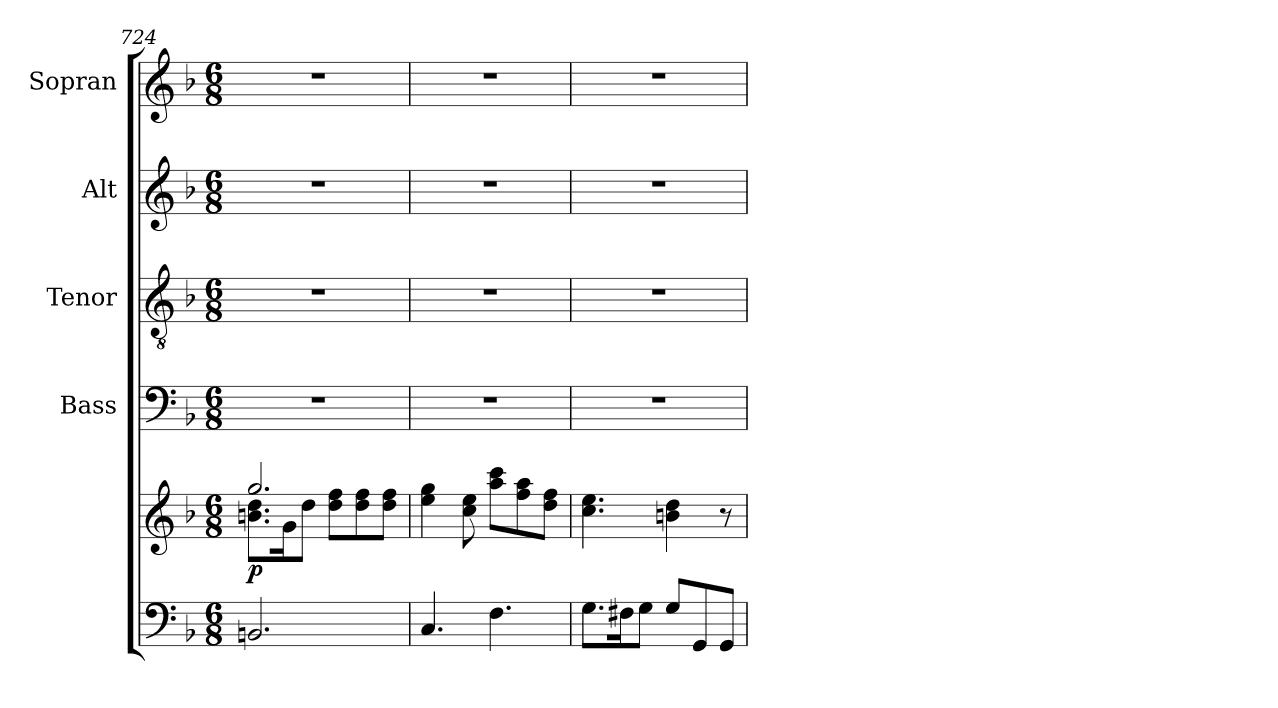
**kern	**kern	**dynam	**kern	**kern	**kern	**kern
*part5	*part5	*part5	*part4	*part3	*part2	*part1
*staff6	*staff5	*staff5/6	*staff4	*staff3	*staff2	*staff1
*	*	*	*I"Bass	*I"Tenor	*I"Alt	*I"Sopran
*	*	*	*I'B.	*I'T.	*I'A.	*I'S.
*clefF4	*clefG2	*	*clefF4	*clefGv2	*clefG2	*clefG2
*k[b-]	*k[b-]	*	*k[b-]	*k[b-]	*k[b-]	*k[b-]
*F:	*F:	*	*F:	*F:	*F:	*F:
*M6/8	*M6/8	*	*M6/8	*M6/8	*M6/8	*M6/8
=724	=724	=724	=724	=724	=724	=724
*	*^	*	*	*	*	*
!	!	!	!LO:DY:b	!	!	!	!
2.BBn/	2.gg/	8.bn\ 8.dd\L	p	2.r	2.r	2.r	2.r
.	.	16g\k	.	.	.	.	.
.	.	8dd\J	.	.	.	.	.
.	.	8dd\ 8ff\L	.	.	.	.	.
.	.	8dd\ 8ff\	.	.	.	.	.
.	.	8dd\ 8ff\J	.	.	.	.	.
*	*v	*v	*	*	*	*	*
=725	=725	=725	=725	=725	=725	=725
4.C/	4ee\ 4gg\	.	2.r	2.r	2.r	2.r
.	8cc\ 8ee\	.	.	.	.	.
4.F\	8aa\ 8ccc\L	.	.	.	.	.
.	8ff\ 8aa\	.	.	.	.	.
.	8dd\ 8ff\J	.	.	.	.	.
=726	=726	=726	=726	=726	=726	=726
8.G\L	4.cc\ 4.ee\	.	2.r	2.r	2.r	2.r
16F#X\k	.	.	.	.	.	.
8G\J	.	.	.	.	.	.
8G/L	4bn\ 4dd\	.	.	.	.	.
8GG/	.	.	.	.	.	.
8GG/J	8r	.	.	.	.	.
=	=	=	=	=	=	=
*-	*-	*-	*-	*-	*-	*-
